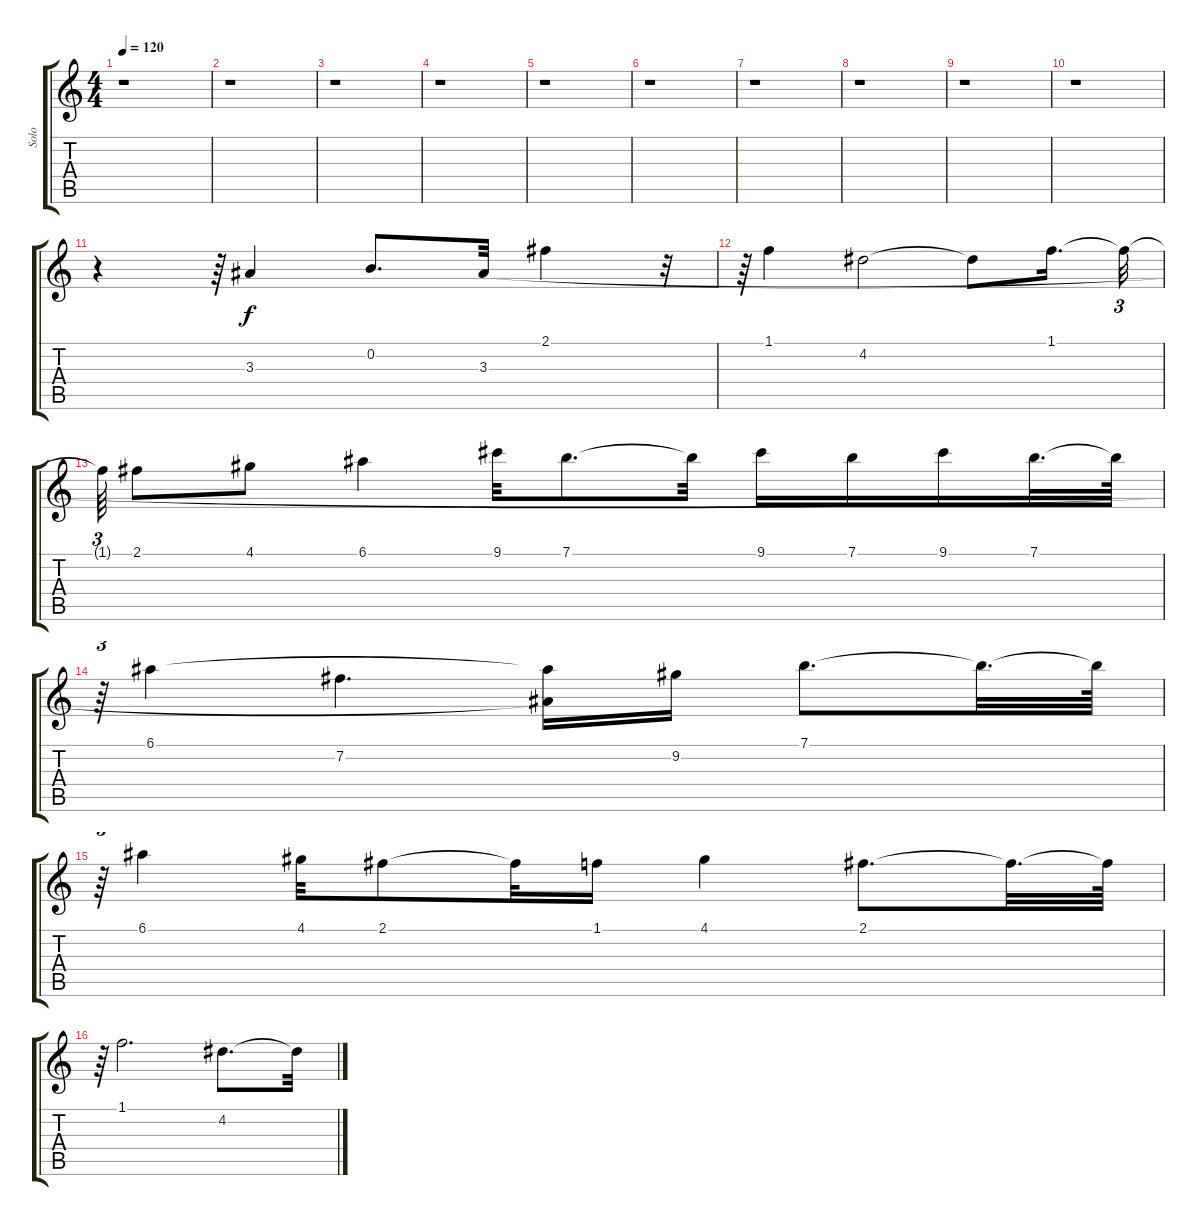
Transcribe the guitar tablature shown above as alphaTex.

\track ("Solo" "Solo") {instrument overdrivenguitar}
\staff {score tabs}
\tuning (E4 B3 G3 D3 A2 D2) {hide}
\ts (4 4)
\tempo 120
\clef g2
\ks c
r.1{dy f} |
r.1 |
r.1 |
r.1 |
r.1 |
r.1 |
r.1 |
r.1 |
r.1 |
r.1 |
r.4 r.64{tu (3 2)} 3.3.4 0.2.8{d} 3.3.32 2.1.4 r.32{tu (3 2)} |
r.64{tu (3 2)} 1.1.4 4.2.2 4.2{t}.8 1.1.16{d} 1.1{t}.32{tu (3 2)} |
1.1{t}.64{tu (3 2)} 2.1.8 4.1.8 6.1.4 9.1.32 7.1.8{d} 7.1{t}.32 9.1.16 7.1.16 9.1.16 7.1.32{d} 7.1{t}.64 |
r.64{tu (3 2)} 6.1.4 7.2.4{d} (6.1{t} 3.3{t}).16 9.2.16 7.1.8{d} 7.1{t}.32{d} 7.1{t}.64 |
r.64{tu (3 2)} 6.1.4 4.1.32 2.1.8 2.1{t}.32 1.1.16 4.1.4 2.1.8{d} 2.1{t}.32{d} 2.1{t}.64 |
r.64{tu (3 2)} 1.1.2{d} 4.2.8{d} 4.2{t}.32
